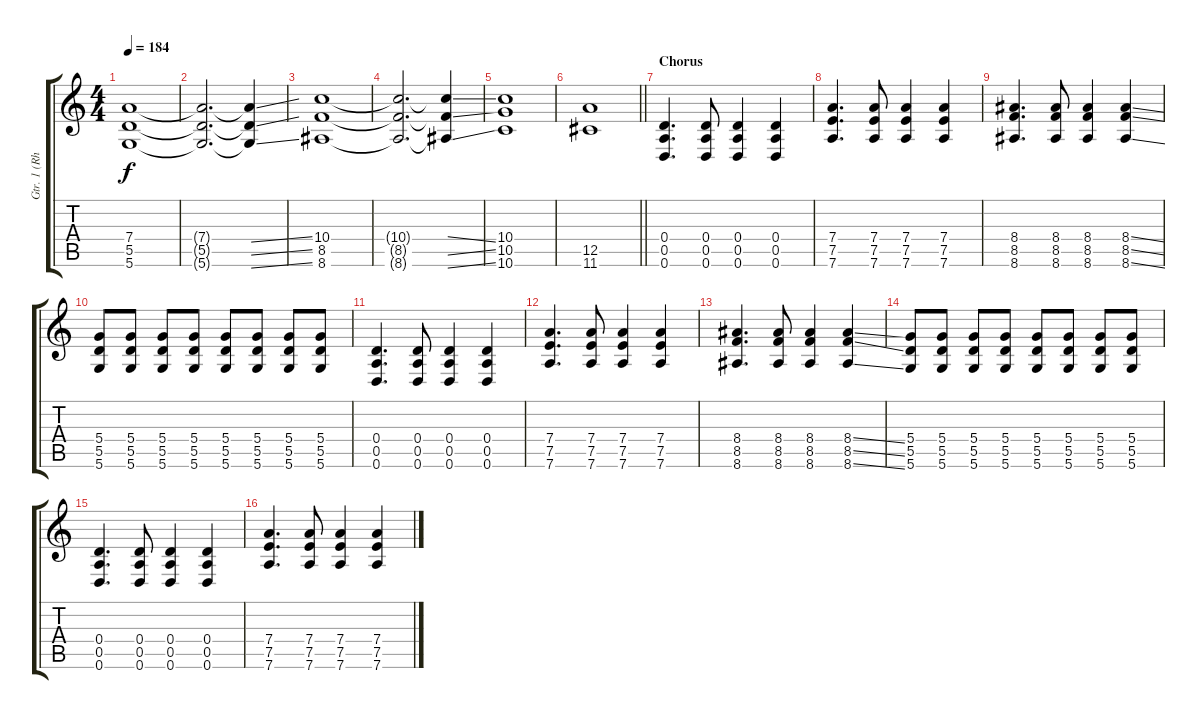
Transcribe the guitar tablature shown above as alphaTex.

\track ("Gtr. 1 (Rhythm)" "Gtr. 1 (Rh") {instrument distortionguitar}
\staff {score tabs}
\tuning (E4 B3 G3 D3 A2 D2) {hide}
\ts (4 4)
\tempo 184
\clef g2
\ks c
(7.4 5.5 5.6).1{dy f} |
(7.4{t} 5.5{t} 5.6{t}).2{d} (7.4{ss t} 5.5{ss t} 5.6{ss t}).4 |
(10.4 8.5 8.6).1 |
(10.4{t} 8.5{t} 8.6{t}).2{d} (10.4{ss t} 8.5{ss t} 8.6{ss t}).4 |
(10.4 10.5 10.6).1 |
\barLineRight lightlight
(12.5 11.6).1 |
\section ("" "Chorus")
(0.4 0.5 0.6).4{d} (0.4 0.5 0.6).8 (0.4 0.5 0.6).4 (0.4 0.5 0.6).4 |
(7.4 7.5 7.6).4{d} (7.4 7.5 7.6).8 (7.4 7.5 7.6).4 (7.4 7.5 7.6).4 |
(8.4 8.5 8.6).4{d} (8.4 8.5 8.6).8 (8.4 8.5 8.6).4 (8.4{ss} 8.5{ss} 8.6{ss}).4 |
(5.4 5.5 5.6).8 (5.4 5.5 5.6).8 (5.4 5.5 5.6).8 (5.4 5.5 5.6).8 (5.4 5.5 5.6).8 (5.4 5.5 5.6).8 (5.4 5.5 5.6).8 (5.4 5.5 5.6).8 |
(0.4 0.5 0.6).4{d} (0.4 0.5 0.6).8 (0.4 0.5 0.6).4 (0.4 0.5 0.6).4 |
(7.4 7.5 7.6).4{d} (7.4 7.5 7.6).8 (7.4 7.5 7.6).4 (7.4 7.5 7.6).4 |
(8.4 8.5 8.6).4{d} (8.4 8.5 8.6).8 (8.4 8.5 8.6).4 (8.4{ss} 8.5{ss} 8.6{ss}).4 |
(5.4 5.5 5.6).8 (5.4 5.5 5.6).8 (5.4 5.5 5.6).8 (5.4 5.5 5.6).8 (5.4 5.5 5.6).8 (5.4 5.5 5.6).8 (5.4 5.5 5.6).8 (5.4 5.5 5.6).8 |
(0.4 0.5 0.6).4{d} (0.4 0.5 0.6).8 (0.4 0.5 0.6).4 (0.4 0.5 0.6).4 |
(7.4 7.5 7.6).4{d} (7.4 7.5 7.6).8 (7.4 7.5 7.6).4 (7.4 7.5 7.6).4
